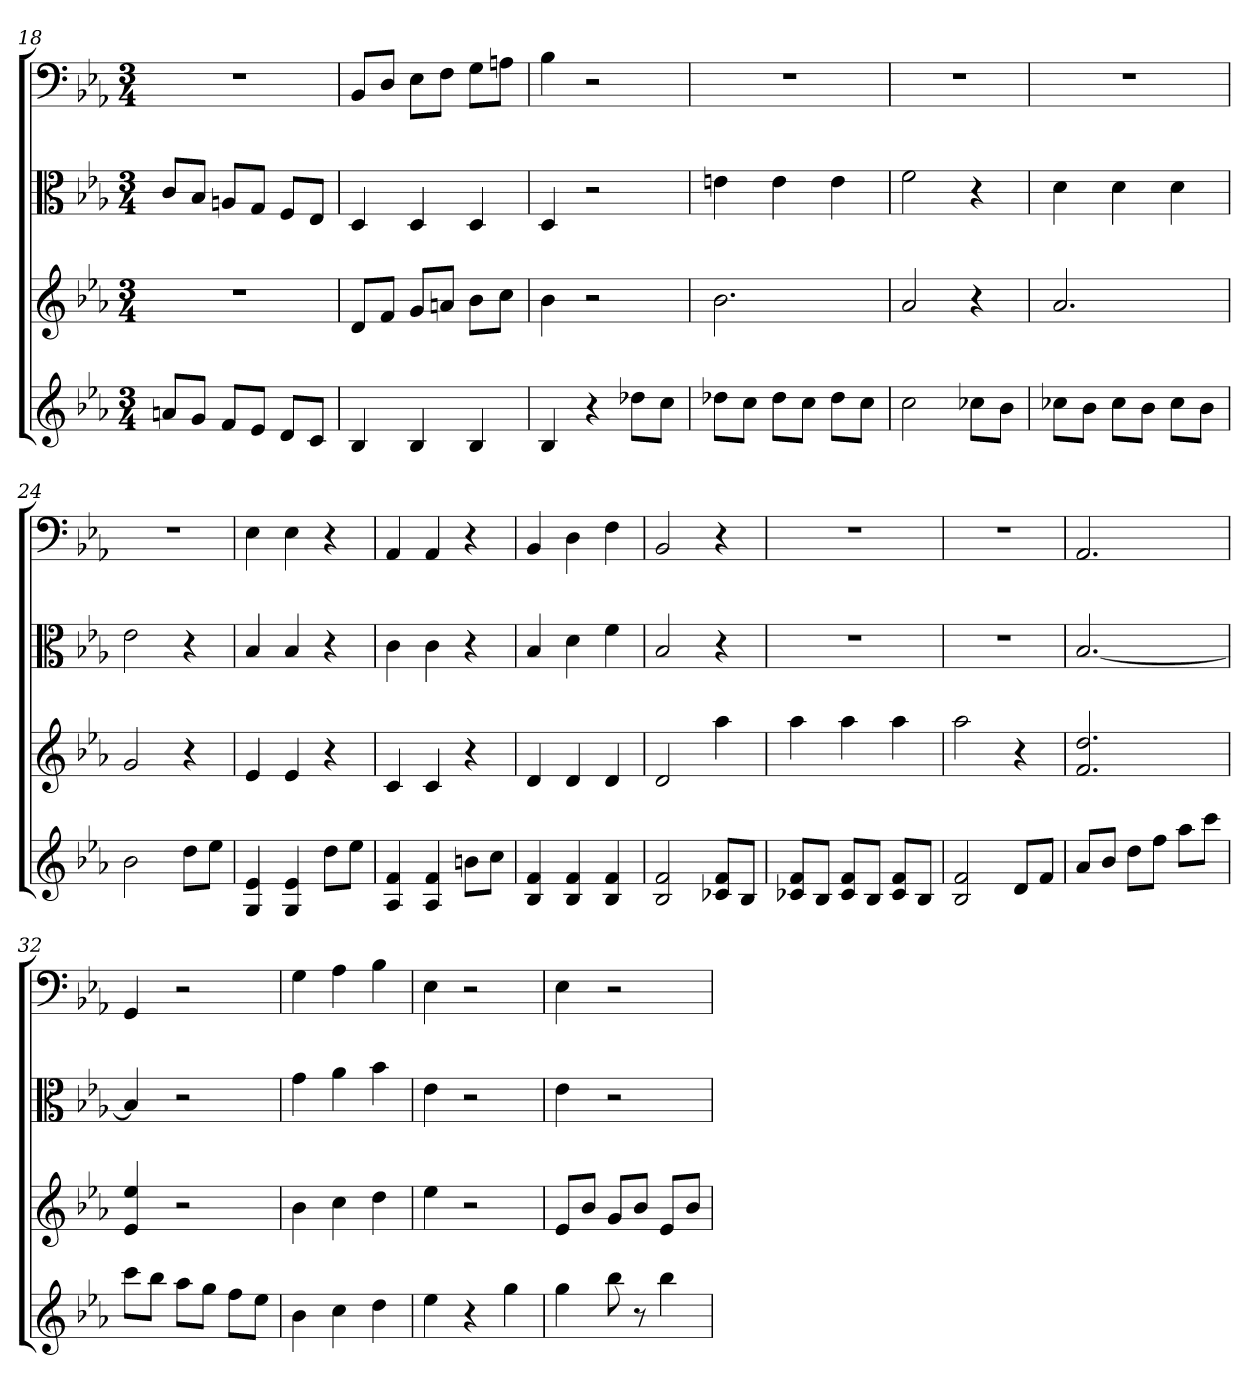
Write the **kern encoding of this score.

**kern	**kern	**kern	**kern
*part4	*part3	*part2	*part1
*staff4	*staff3	*staff2	*staff1
*	*	*clefC3	*clefF4
*k[b-e-a-]	*k[b-e-a-]	*k[b-e-a-]	*k[b-e-a-]
*E-:	*E-:	*E-:	*E-:
*M3/4	*M3/4	*M3/4	*M3/4
=18	=18	=18	=18
8anL	2.r	8c/L	2.r
8gJ	.	8B-/J	.
8fL	.	8An/L	.
8e-J	.	8G/J	.
8dL	.	8F/L	.
8cJ	.	8E-/J	.
=19	=19	=19	=19
4B-	8dL	4D	8BB-/L
.	8fJ	.	8D/J
4B-	8gL	4D	8E-\L
.	8anJ	.	8F\J
4B-	8b-L	4D	8G\L
.	8ccJ	.	8An\J
=20	=20	=20	=20
4B-	4b-	4D	4B-
4r	2r	2r	2r
8dd-XL	.	.	.
8ccJ	.	.	.
=21	=21	=21	=21
8dd-XL	2.b-	4en	2.r
8ccJ	.	.	.
8dd-L	.	4e	.
8ccJ	.	.	.
8dd-L	.	4e	.
8ccJ	.	.	.
=22	=22	=22	=22
2cc	2a-	2f	2.r
8cc-XL	4r	4r	.
8b-J	.	.	.
=23	=23	=23	=23
8cc-XL	2.a-	4d	2.r
8b-J	.	.	.
8cc-L	.	4d	.
8b-J	.	.	.
8cc-L	.	4d	.
8b-J	.	.	.
=24	=24	=24	=24
2b-	2g	2e-	2.r
8ddL	4r	4r	.
8ee-J	.	.	.
=25	=25	=25	=25
4G 4e-	4e-	4B-	4E-
4G 4e-	4e-	4B-	4E-
8ddL	4r	4r	4r
8ee-J	.	.	.
=26	=26	=26	=26
4A- 4f	4c	4c	4AA-
4A- 4f	4c	4c	4AA-
8bnL	4r	4r	4r
8ccJ	.	.	.
=27	=27	=27	=27
4B- 4f	4d	4B-	4BB-
4B- 4f	4d	4d	4D
4B- 4f	4d	4f	4F
=28	=28	=28	=28
2B- 2f	2d	2B-	2BB-
8c-X 8fL	4aa-	4r	4r
8B-J	.	.	.
=29	=29	=29	=29
8c-X 8fL	4aa-	2.r	2.r
8B-J	.	.	.
8c- 8fL	4aa-	.	.
8B-J	.	.	.
8c- 8fL	4aa-	.	.
8B-J	.	.	.
=30	=30	=30	=30
2B- 2f	2aa-	2.r	2.r
8dL	4r	.	.
8fJ	.	.	.
=31	=31	=31	=31
8a-L	2.f 2.dd	[2.B-	2.AA-
8b-J	.	.	.
8ddL	.	.	.
8ffJ	.	.	.
8aa-L	.	.	.
8cccJ	.	.	.
=32	=32	=32	=32
8cccL	4e- 4ee-	4B-]	4GG
8bb-J	.	.	.
8aa-L	2r	2r	2r
8ggJ	.	.	.
8ffL	.	.	.
8ee-J	.	.	.
=33	=33	=33	=33
4b-	4b-	4g	4G
4cc	4cc	4a-	4A-
4dd	4dd	4b-	4B-
=34	=34	=34	=34
4ee-	4ee-	4e-	4E-
4r	2r	2r	2r
4gg	.	.	.
=35	=35	=35	=35
4gg	8e-L	4e-	4E-
.	8b-J	.	.
8bb-	8gL	2r	2r
8r	8b-J	.	.
4bb-	8e-L	.	.
.	8b-J	.	.
=	=	=	=
*-	*-	*-	*-
